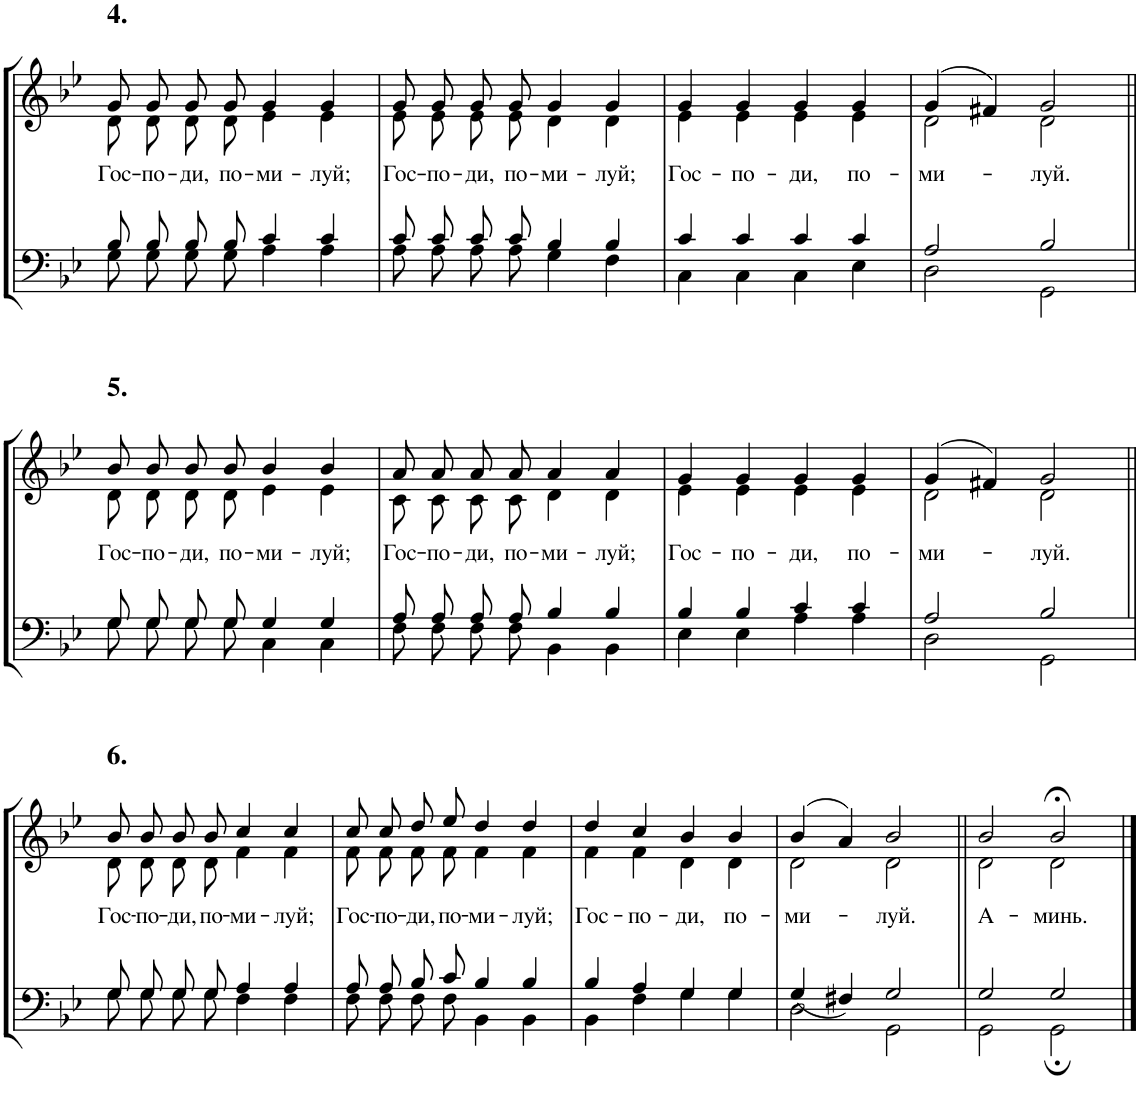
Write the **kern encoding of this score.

**kern	**kern	**text
*part1	*part1	*part1
*staff2	*staff1	*staff1
*I"Piano	*	*
*I'Pno.	*	*
!!LO:PB:g=z
*clefF4	*clefG2	*
*k[b-e-]	*k[b-e-]	*
*M4/4	*M4/4	*
=17	=17	=17
*^	*^	*
*	*^	*	*	*
!	!	!	!LO:TX:a:B:t=4.	!	!
!	!	!	!	!	!LO:LY:b
1ryy	8B-/L	8G\L	8g/L	8d\L	Гос-
!	!	!	!	!	!LO:LY:b
.	8B-/J	8G\J	8g/J	8d\J	-по-
!	!	!	!	!	!LO:LY:b
.	8B-/L	8G\L	8g/L	8d\L	-ди,
!	!	!	!	!	!LO:LY:b
.	8B-/J	8G\J	8g/J	8d\J	по-
!	!	!	!	!	!LO:LY:b
.	4c/	4A\	4g/	4e-\	-ми-
!	!	!	!	!	!LO:LY:b
.	4c/	4A\	4g/	4e-\	-луй;
=18	=18	=18	=18	=18	=18
!	!	!	!	!	!LO:LY:b
1ryy	8c/L	8A\L	8g/L	8e-\L	Гос-
!	!	!	!	!	!LO:LY:b
.	8c/J	8A\J	8g/J	8e-\J	-по-
!	!	!	!	!	!LO:LY:b
.	8c/L	8A\L	8g/L	8e-\L	-ди,
!	!	!	!	!	!LO:LY:b
.	8c/J	8A\J	8g/J	8e-\J	по-
!	!	!	!	!	!LO:LY:b
.	4B-/	4G\	4g/	4d\	-ми-
!	!	!	!	!	!LO:LY:b
.	4B-/	4F\	4g/	4d\	-луй;
=19	=19	=19	=19	=19	=19
!	!	!	!	!	!LO:LY:b
1ryy	4c/	4C\	4g/	4e-\	Гос-
!	!	!	!	!	!LO:LY:b
.	4c/	4C\	4g/	4e-\	-по-
!	!	!	!	!	!LO:LY:b
.	4c/	4C\	4g/	4e-\	-ди,
!	!	!	!	!	!LO:LY:b
.	4c/	4E-\	4g/	4e-\	по-
=20	=20	=20	=20	=20	=20
!	!	!	!	!	!LO:LY:b
1ryy	2A/	2D\	(4g/	2d\	-ми-
.	.	.	4f#X/)	.	.
!	!	!	!	!	!LO:LY:b
.	2B-/	2GG\	2g/	2d\	-луй.
!!LO:LB:g=z	!!
=21||	=21||	=21||	=21||	=21||	=21||
!	!	!	!LO:TX:a:B:t=5.	!	!
!	!	!	!	!	!LO:LY:b
1ryy	8G/L	8G\L	8b-/L	8d\L	Гос-
!	!	!	!	!	!LO:LY:b
.	8G/J	8G\J	8b-/J	8d\J	-по-
!	!	!	!	!	!LO:LY:b
.	8G/L	8G\L	8b-/L	8d\L	-ди,
!	!	!	!	!	!LO:LY:b
.	8G/J	8G\J	8b-/J	8d\J	по-
!	!	!	!	!	!LO:LY:b
.	4G/	4C\	4b-/	4e-\	-ми-
!	!	!	!	!	!LO:LY:b
.	4G/	4C\	4b-/	4e-\	-луй;
=22	=22	=22	=22	=22	=22
!	!	!	!	!	!LO:LY:b
1ryy	8A/L	8F\L	8a/L	8c\L	Гос-
!	!	!	!	!	!LO:LY:b
.	8A/J	8F\J	8a/J	8c\J	-по-
!	!	!	!	!	!LO:LY:b
.	8A/L	8F\L	8a/L	8c\L	-ди,
!	!	!	!	!	!LO:LY:b
.	8A/J	8F\J	8a/J	8c\J	по-
!	!	!	!	!	!LO:LY:b
.	4B-/	4BB-\	4a/	4d\	-ми-
!	!	!	!	!	!LO:LY:b
.	4B-/	4BB-\	4a/	4d\	-луй;
=23	=23	=23	=23	=23	=23
!	!	!	!	!	!LO:LY:b
1ryy	4B-/	4E-\	4g/	4e-\	Гос-
!	!	!	!	!	!LO:LY:b
.	4B-/	4E-\	4g/	4e-\	-по-
!	!	!	!	!	!LO:LY:b
.	4c/	4A\	4g/	4e-\	-ди,
!	!	!	!	!	!LO:LY:b
.	4c/	4A\	4g/	4e-\	по-
=24	=24	=24	=24	=24	=24
!	!	!	!	!	!LO:LY:b
1ryy	2A/	2D\	(4g/	2d\	-ми-
.	.	.	4f#X/)	.	.
!	!	!	!	!	!LO:LY:b
.	2B-/	2GG\	2g/	2d\	-луй.
!!LO:LB:g=z	!!
=25||	=25||	=25||	=25||	=25||	=25||
!	!	!	!LO:TX:a:B:t=6.	!	!
!	!	!	!	!	!LO:LY:b
1ryy	8G/L	8G\L	8b-/L	8d\L	Гос-
!	!	!	!	!	!LO:LY:b
.	8G/J	8G\J	8b-/J	8d\J	-по-
!	!	!	!	!	!LO:LY:b
.	8G/L	8G\L	8b-/L	8d\L	-ди,
!	!	!	!	!	!LO:LY:b
.	8G/J	8G\J	8b-/J	8d\J	по-
!	!	!	!	!	!LO:LY:b
.	4A/	4F\	4cc/	4f\	-ми-
!	!	!	!	!	!LO:LY:b
.	4A/	4F\	4cc/	4f\	-луй;
=26	=26	=26	=26	=26	=26
!	!	!	!	!	!LO:LY:b
1ryy	8A/L	8F\L	8cc/L	8f\L	Гос-
!	!	!	!	!	!LO:LY:b
.	8A/J	8F\J	8cc/J	8f\J	-по-
!	!	!	!	!	!LO:LY:b
.	8B-/L	8F\L	8dd/L	8f\L	-ди,
!	!	!	!	!	!LO:LY:b
.	8c/J	8F\J	8ee-/J	8f\J	по-
!	!	!	!	!	!LO:LY:b
.	4B-/	4BB-\	4dd/	4f\	-ми-
!	!	!	!	!	!LO:LY:b
.	4B-/	4BB-\	4dd/	4f\	-луй;
=27	=27	=27	=27	=27	=27
!	!	!	!	!	!LO:LY:b
1ryy	4B-/	4BB-\	4dd/	4f\	Гос-
!	!	!	!	!	!LO:LY:b
.	4A/	4F\	4cc/	4f\	-по-
!	!	!	!	!	!LO:LY:b
.	4G/	4G\	4b-/	4d\	-ди,
!	!	!	!	!	!LO:LY:b
.	4G/	4G\	4b-/	4d\	по-
=28	=28	=28	=28	=28	=28
!	!	!	!	!	!LO:LY:b
1ryy	4G/	2D\	(4b-/	2d\	-ми-
.	4F#X/	.	4a/)	.	.
!	!	!	!	!	!LO:LY:b
.	2G/	2GG\	2b-/	2d\	-луй.
=29||	=29||	=29||	=29||	=29||	=29||
!	!	!	!	!	!LO:LY:b
1ryy	2G/	2GG\	2b-/	2d\	А-
!	!	!	!	!	!LO:LY:b
.	2G/	2GG;\	2b-;</	2d\	-минь.
*v	*v	*v	*	*	*
*	*v	*v	*
==	==	==
*-	*-	*-
